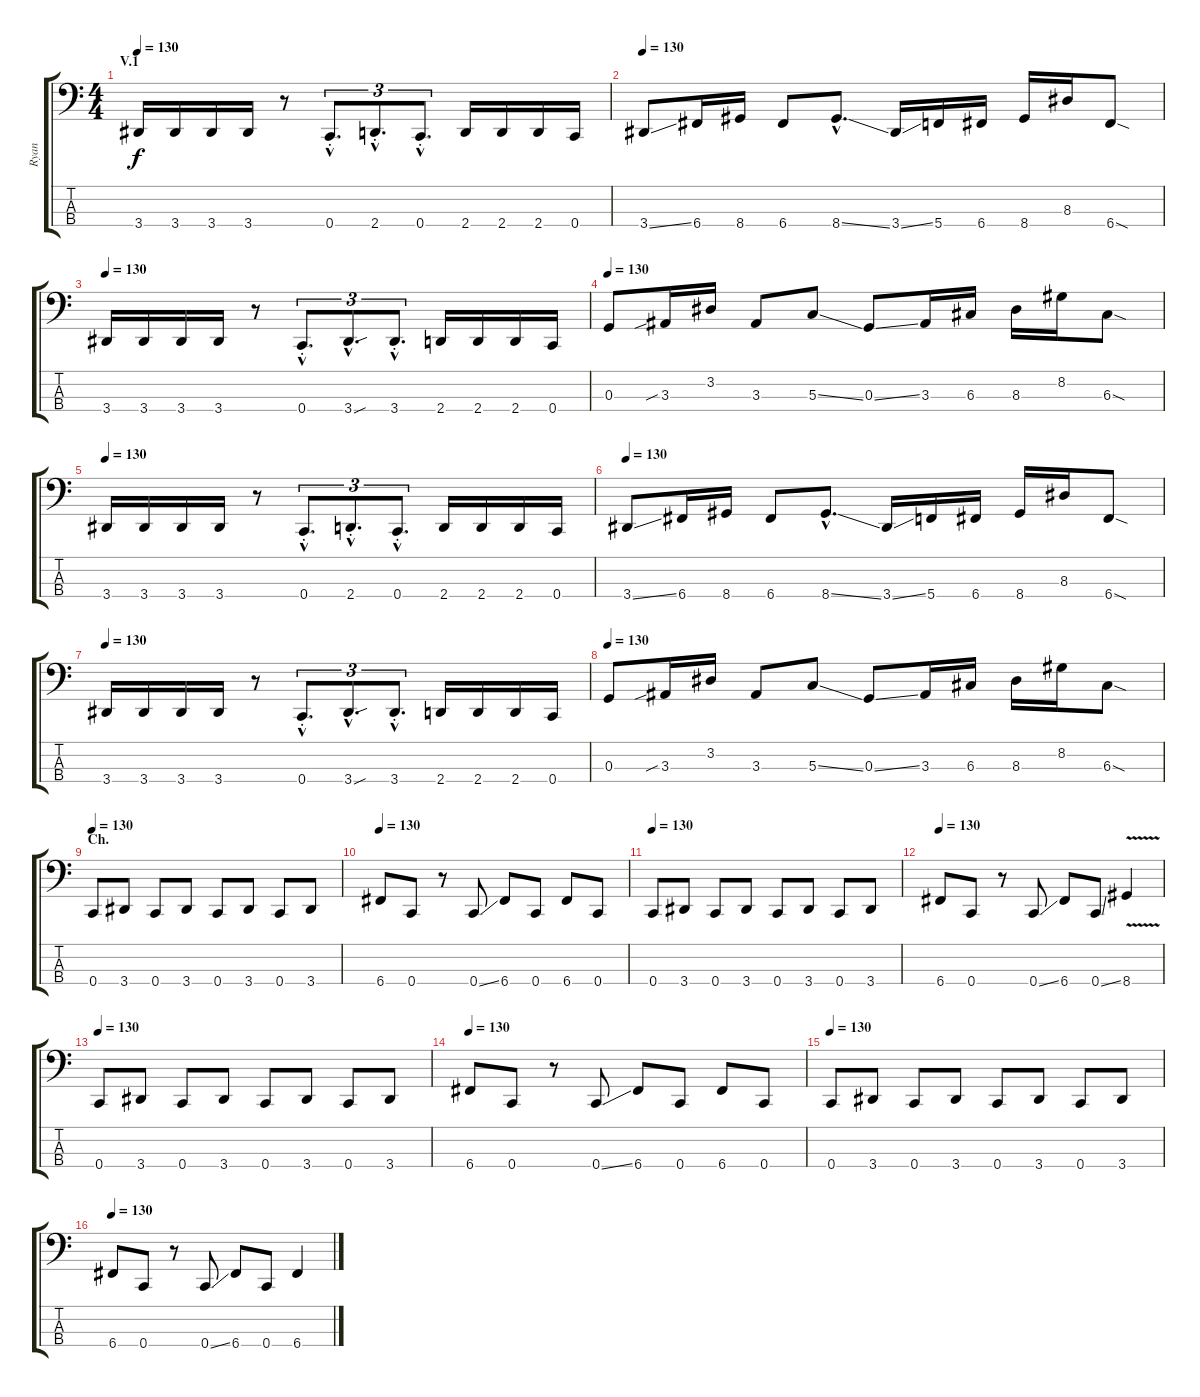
\track ("Ryan" "Ryan") {instrument electricbassfinger}
\staff {score tabs}
\tuning (F2 C2 G1 C1) {hide}
\ts (4 4)
\section ("" "V.1")
\tempo 130
\clef f4
\ks c
3.4.16{dy f} 3.4.16 3.4.16 3.4.16 r.8 0.4{hac st}.8{d tu (3 2)} 2.4{hac st}.8{d tu (3 2)} 0.4{hac st}.8{d tu (3 2)} 2.4.16 2.4.16 2.4.16 0.4.16 |
\tempo 130
3.4{ss}.8{instrument slapbass1} 6.4.16 8.4.16 6.4.8 8.4{ss hac}.8{d} 3.4{ss}.16 5.4.16 6.4.16 8.4.16 8.3.16 6.4{sod}.8 |
\tempo 130
3.4.16{instrument electricbassfinger} 3.4.16 3.4.16 3.4.16 r.8 0.4{hac st}.8{d tu (3 2)} 3.4{sou hac}.8{d tu (3 2)} 3.4{hac st}.8{d tu (3 2)} 2.4.16 2.4.16 2.4.16 0.4.16 |
\tempo 130
0.3.8{instrument slapbass1} 3.3{sib}.16 3.2.16 3.3.8 5.3{ss}.8 0.3{ss}.8 3.3.16 6.3.16 8.3.16 8.2.16 6.3{sod}.8 |
\tempo 130
3.4.16{instrument electricbassfinger} 3.4.16 3.4.16 3.4.16 r.8 0.4{hac st}.8{d tu (3 2)} 2.4{hac st}.8{d tu (3 2)} 0.4{hac st}.8{d tu (3 2)} 2.4.16 2.4.16 2.4.16 0.4.16 |
\tempo 130
3.4{ss}.8{instrument slapbass1} 6.4.16 8.4.16 6.4.8 8.4{ss hac}.8{d} 3.4{ss}.16 5.4.16 6.4.16 8.4.16 8.3.16 6.4{sod}.8 |
\tempo 130
3.4.16{instrument electricbassfinger} 3.4.16 3.4.16 3.4.16 r.8 0.4{hac st}.8{d tu (3 2)} 3.4{sou hac}.8{d tu (3 2)} 3.4{hac st}.8{d tu (3 2)} 2.4.16 2.4.16 2.4.16 0.4.16 |
\tempo 130
0.3.8{instrument slapbass1} 3.3{sib}.16 3.2.16 3.3.8 5.3{ss}.8 0.3{ss}.8 3.3.16 6.3.16 8.3.16 8.2.16 6.3{sod}.8 |
\section ("" "Ch.")
\tempo 130
0.4.8{instrument electricbassfinger} 3.4.8 0.4.8 3.4.8 0.4.8 3.4.8 0.4.8 3.4.8 |
\tempo 130
6.4.8 0.4.8 r.8 0.4{ss}.8 6.4.8 0.4.8 6.4.8 0.4.8 |
\tempo 130
0.4.8 3.4.8 0.4.8 3.4.8 0.4.8 3.4.8 0.4.8 3.4.8 |
\tempo 130
6.4.8 0.4.8 r.8 0.4{ss}.8 6.4.8 0.4{ss}.8 8.4{v}.4 |
\tempo 130
0.4.8 3.4.8 0.4.8 3.4.8 0.4.8 3.4.8 0.4.8 3.4.8 |
\tempo 130
6.4.8 0.4.8 r.8 0.4{ss}.8 6.4.8 0.4.8 6.4.8 0.4.8 |
\tempo 130
0.4.8 3.4.8 0.4.8 3.4.8 0.4.8 3.4.8 0.4.8 3.4.8 |
\tempo 130
6.4.8 0.4.8 r.8 0.4{ss}.8 6.4.8 0.4.8 6.4.4
